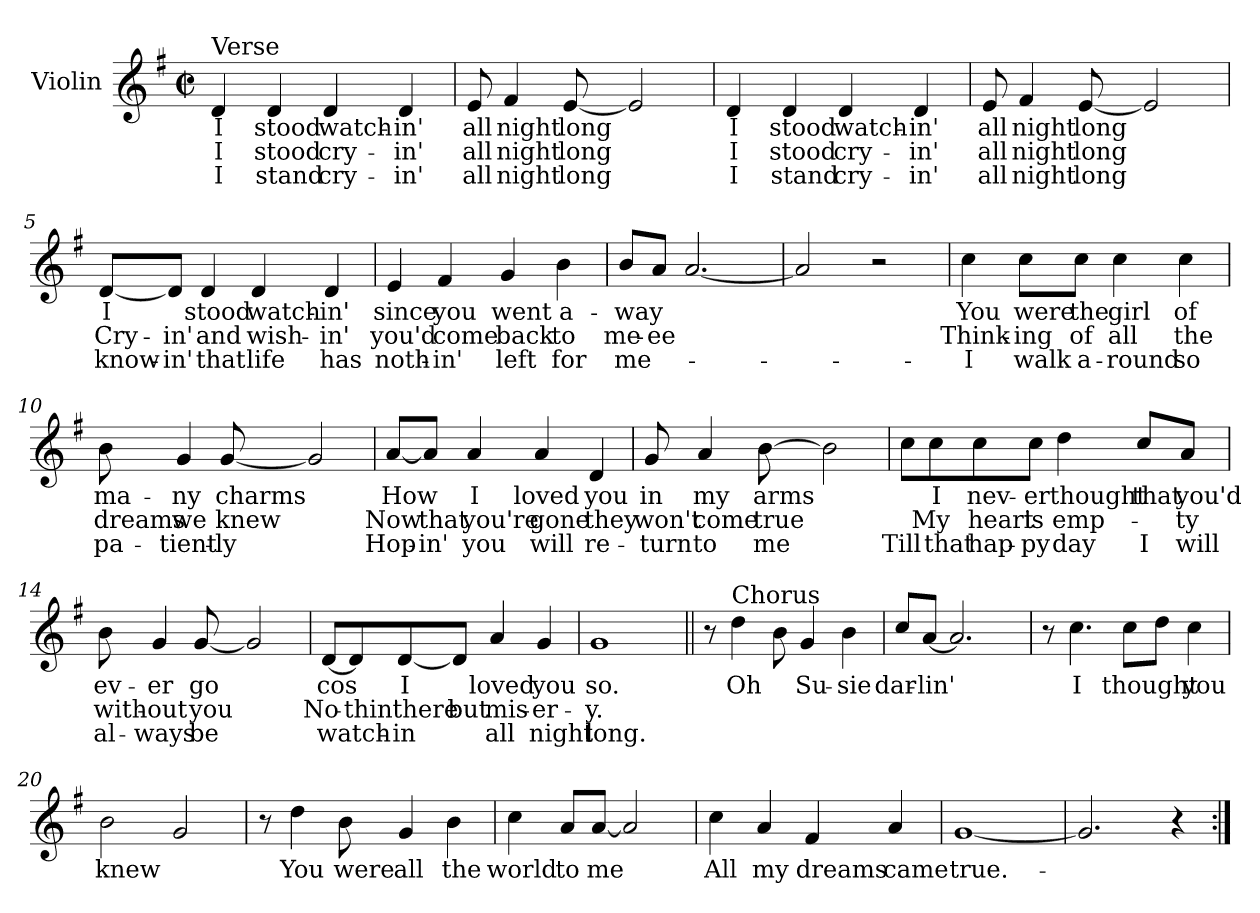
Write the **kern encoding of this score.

**kern	**text	**text	**text
*part1	*part1	*part1	*part1
*staff1	*staff1	*staff1	*staff1
*I"Violin	*	*	*
*I'Vln	*	*	*
*clefG2	*	*	*
*k[f#]	*	*	*
*G:	*	*	*
*M2/2	*	*	*
*met(c|)	*	*	*
=1	=1	=1	=1
!LO:TX:a:t=Verse	!	!	!
4d/	I	I	I
4d/	stood	stood	stand
4d/	watch-	cry-	cry-
4d/	-in'	-in'	-in'
=2	=2	=2	=2
8e/	all	all	all
4f#/	night	night	night
[8e/	long	long	long
2e/]	.	.	.
=3	=3	=3	=3
4d/	I	I	I
4d/	stood	stood	stand
4d/	watch-	cry-	cry-
4d/	-in'	-in'	-in'
=4	=4	=4	=4
8e/	all	all	all
4f#/	night	night	night
[8e/	long	long	long
2e/]	.	.	.
!!LO:LB:g=z
=5	=5	=5	=5
[8d/L	I	Cry-	know-
8d/J]	.	-in'	-in'
4d/	stood	and	that
4d/	watch-	wish-	life
4d/	-in'	-in'	has
=6	=6	=6	=6
4e/	since	you'd	noth-
4f#/	you	come	-in'
4g/	went	back	left
4b\	a-	to	for
=7	=7	=7	=7
8b/L	-way	me-	me-
8a/J	.	-ee	.
[2.a/	.	.	.
=8	=8	=8	=8
2a/]	.	.	.
2r	.	.	.
!!LO:LB:g=z
=9	=9	=9	=9
4cc\	You	Think-	-I
8cc\L	were	-ing	walk
8cc\J	the	of	a-
4cc\	girl	all	-round
4cc\	of	the	so
=10	=10	=10	=10
8b\	ma-	dreams	pa-
4g/	-ny	we	-tient-
[8g/	charms	knew	-ly
2g/]	.	.	.
=11	=11	=11	=11
[8a/L	How	Now	Hop-
8a/J]	.	that	-in'
4a/	I	you're	you
4a/	loved	gone	will
4d/	you	they	re-
=12	=12	=12	=12
8g/	in	won't	-turn
4a/	my	come	to
[8b\	arms	true	me
2b\]	.	.	.
!!LO:LB:g=z
=13	=13	=13	=13
8cc\L	.	.	Till
8cc\	I	My	that
8cc\	nev-	heart	hap-
8cc\J	-er	is	-py
4dd\	thought	emp-	day
8cc/L	that	.	I
8a/J	you'd	-ty	will
=14	=14	=14	=14
8b\	ev-	with-	al-
4g/	-er	-out	-ways
[8g/	go	you	be
2g/]	.	.	.
=15	=15	=15	=15
[8d/L	cos	No-	watch-
8d/]	.	-thin'	.
[8d/	I	there	-in
8d/J]	.	but	.
4a/	loved	mis-	all
4g/	you	-er-	night
=16	=16	=16	=16
1g	so.	-y.	long.
!!LO:LB:g=z
=17||	=17||	=17||	=17||
8r	.	.	.
!LO:TX:a:t=Chorus	!	!	!
4dd\	Oh	.	.
8b\	.	.	.
4g/	Su-	.	.
4b\	-sie	.	.
=18	=18	=18	=18
8cc/L	dar-	.	.
[8a/J	-lin'	.	.
2.a/]	.	.	.
=19	=19	=19	=19
8r	.	.	.
4.cc\	I	.	.
8cc\L	thought	.	.
8dd\J	.	.	.
4cc\	you	.	.
=20	=20	=20	=20
2b\	knew	.	.
2g/	.	.	.
!!LO:LB:g=z
=21	=21	=21	=21
8r	.	.	.
4dd\	You	.	.
8b\	were	.	.
4g/	all	.	.
4b\	the	.	.
=22	=22	=22	=22
4cc\	world	.	.
8a/L	to	.	.
[8a/J	me	.	.
2a/]	.	.	.
=23	=23	=23	=23
4cc\	All	.	.
4a/	my	.	.
4f#/	dreams	.	.
4a/	came	.	.
=24	=24	=24	=24
[1g	true.-	.	.
=25	=25	=25	=25
2.g/]	.	.	.
4r	.	.	.
=:|!	=:|!	=:|!	=:|!
*-	*-	*-	*-
